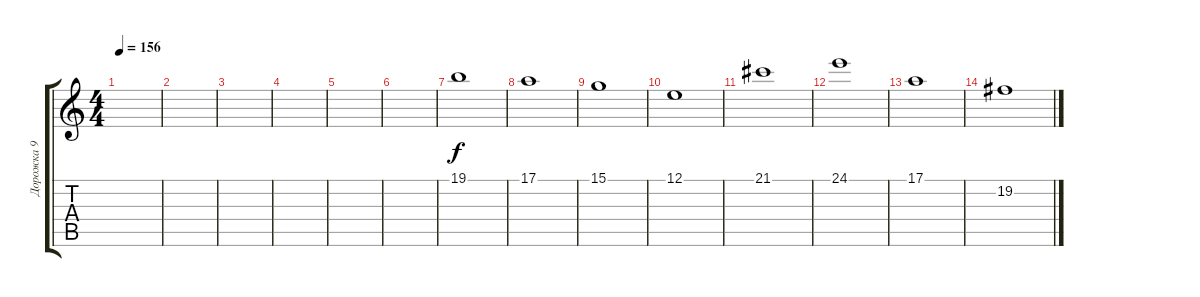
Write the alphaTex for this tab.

\track ("Дорожка 9" "Дорожка 9") {instrument stringensemble1}
\staff {score tabs}
\tuning (E4 B3 G3 D3 A2 E2) {hide}
\ts (4 4)
\tempo 156
\clef g2
\ks c
|
|
|
|
|
|
19.1.1 |
17.1.1 |
15.1.1 |
12.1.1 |
21.1.1 |
24.1.1 |
17.1.1 |
19.2.1
